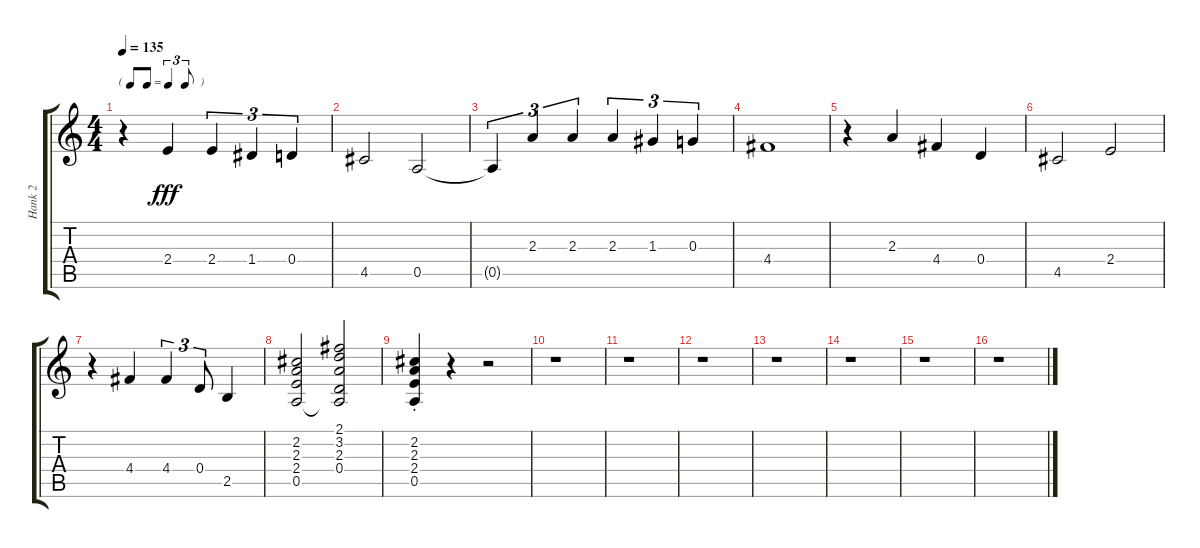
\track ("Hank 2" "Hank 2") {instrument electricguitarjazz}
\staff {score tabs}
\tuning (E4 B3 G3 D3 A2 E2) {hide}
\ts (4 4)
\tf triplet8th
\tempo 135
\clef g2
\ks c
r.4{dy fff} 2.4.4 2.4.4{tu (3 2)} 1.4.4{tu (3 2)} 0.4.4{tu (3 2)} |
4.5.2 0.5.2 |
0.5{t}.4{tu (3 2)} 2.3.4{tu (3 2)} 2.3.4{tu (3 2)} 2.3.4{tu (3 2)} 1.3.4{tu (3 2)} 0.3.4{tu (3 2)} |
4.4.1 |
r.4 2.3.4 4.4.4 0.4.4 |
4.5.2 2.4.2 |
r.4 4.4.4 4.4.4{tu (3 2)} 0.4.8{tu (3 2)} 2.5.4 |
(2.2 2.3 2.4 0.5).2 (2.1 3.2 2.3 0.4 0.5{t}).2 |
(2.2{st} 2.3{st} 2.4{st} 0.5{st}).4 r.4 r.2 |
r.1 |
r.1 |
r.1 |
r.1 |
r.1 |
r.1 |
r.1
